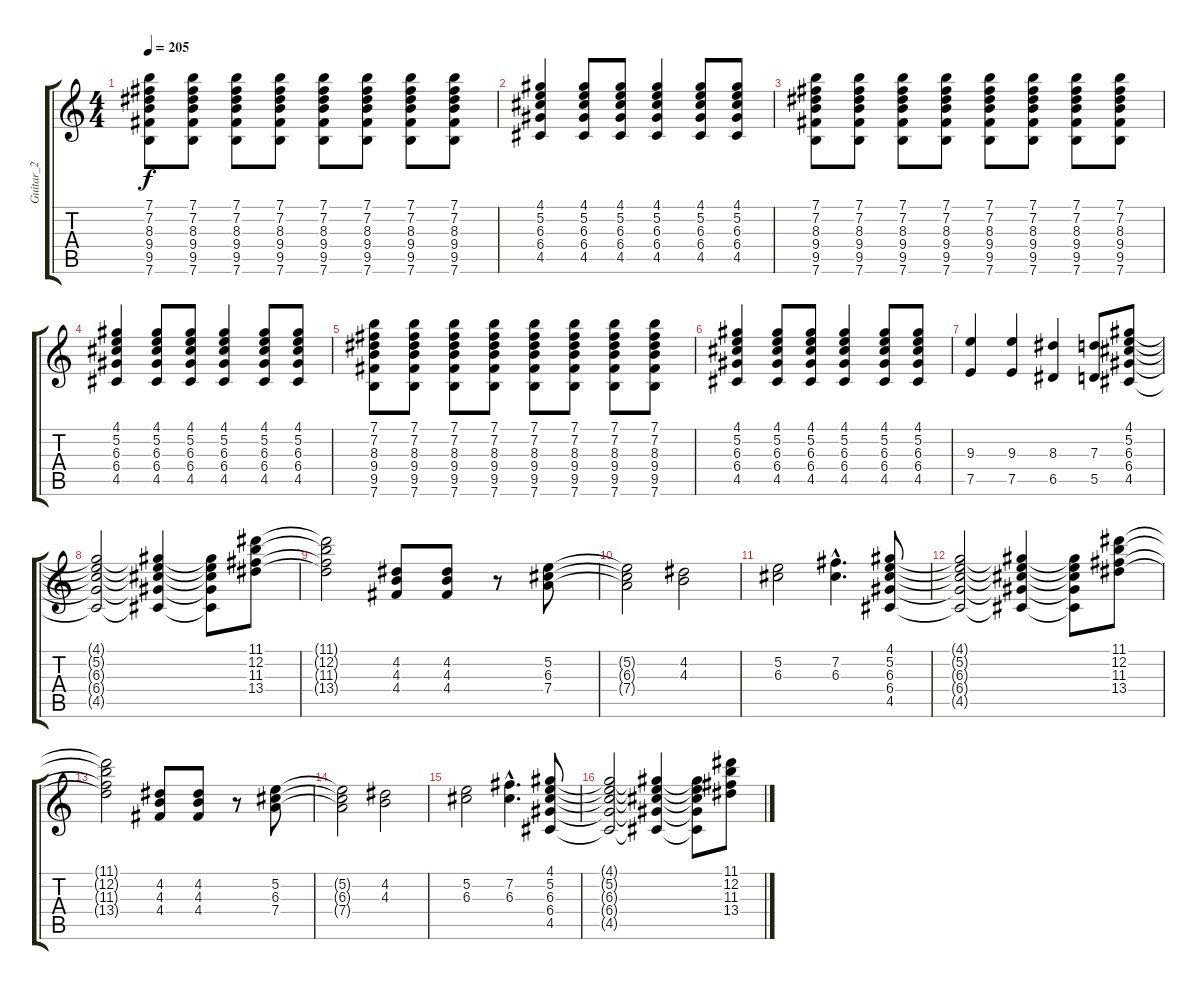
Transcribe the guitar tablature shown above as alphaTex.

\track ("Guitar_2" "Guitar_2") {instrument distortionguitar}
\staff {score tabs}
\tuning (E4 B3 G3 D3 A2 E2) {hide}
\ts (4 4)
\tempo 205
\clef g2
\ks c
(7.1 7.2 8.3 9.4 9.5 7.6).8{dy f} (7.1 7.2 8.3 9.4 9.5 7.6).8 (7.1 7.2 8.3 9.4 9.5 7.6).8 (7.1 7.2 8.3 9.4 9.5 7.6).8 (7.1 7.2 8.3 9.4 9.5 7.6).8 (7.1 7.2 8.3 9.4 9.5 7.6).8 (7.1 7.2 8.3 9.4 9.5 7.6).8 (7.1 7.2 8.3 9.4 9.5 7.6).8 |
(4.1 5.2 6.3 6.4 4.5).4 (4.1 5.2 6.3 6.4 4.5).8 (4.1 5.2 6.3 6.4 4.5).8 (4.1 5.2 6.3 6.4 4.5).4 (4.1 5.2 6.3 6.4 4.5).8 (4.1 5.2 6.3 6.4 4.5).8 |
(7.1 7.2 8.3 9.4 9.5 7.6).8 (7.1 7.2 8.3 9.4 9.5 7.6).8 (7.1 7.2 8.3 9.4 9.5 7.6).8 (7.1 7.2 8.3 9.4 9.5 7.6).8 (7.1 7.2 8.3 9.4 9.5 7.6).8 (7.1 7.2 8.3 9.4 9.5 7.6).8 (7.1 7.2 8.3 9.4 9.5 7.6).8 (7.1 7.2 8.3 9.4 9.5 7.6).8 |
(4.1 5.2 6.3 6.4 4.5).4 (4.1 5.2 6.3 6.4 4.5).8 (4.1 5.2 6.3 6.4 4.5).8 (4.1 5.2 6.3 6.4 4.5).4 (4.1 5.2 6.3 6.4 4.5).8 (4.1 5.2 6.3 6.4 4.5).8 |
(7.1 7.2 8.3 9.4 9.5 7.6).8 (7.1 7.2 8.3 9.4 9.5 7.6).8 (7.1 7.2 8.3 9.4 9.5 7.6).8 (7.1 7.2 8.3 9.4 9.5 7.6).8 (7.1 7.2 8.3 9.4 9.5 7.6).8 (7.1 7.2 8.3 9.4 9.5 7.6).8 (7.1 7.2 8.3 9.4 9.5 7.6).8 (7.1 7.2 8.3 9.4 9.5 7.6).8 |
(4.1 5.2 6.3 6.4 4.5).4 (4.1 5.2 6.3 6.4 4.5).8 (4.1 5.2 6.3 6.4 4.5).8 (4.1 5.2 6.3 6.4 4.5).4 (4.1 5.2 6.3 6.4 4.5).8 (4.1 5.2 6.3 6.4 4.5).8 |
(9.3 7.5).4 (9.3 7.5).4 (8.3 6.5).4 (7.3 5.5).8 (4.1 5.2 6.3 6.4 4.5).8 |
(4.1{t} 5.2{t} 6.3{t} 6.4{t} 4.5{t}).2 (4.1{t} 5.2{t} 6.3{t} 6.4{t} 4.5{t}).4 (4.1{t} 5.2{t} 6.3{t} 6.4{t} 4.5{t}).8 (11.1 12.2 11.3 13.4).8 |
(11.1{t} 12.2{t} 11.3{t} 13.4{t}).2 (4.2 4.3 4.4).8 (4.2 4.3 4.4).8 r.8 (5.2 6.3 7.4).8 |
(5.2{t} 6.3{t} 7.4{t}).2 (4.2 4.3).2 |
(5.2 6.3).2 (7.2{hac} 6.3{hac}).4{d} (4.1 5.2 6.3 6.4 4.5).8 |
(4.1{t} 5.2{t} 6.3{t} 6.4{t} 4.5{t}).2 (4.1{t} 5.2{t} 6.3{t} 6.4{t} 4.5{t}).4 (4.1{t} 5.2{t} 6.3{t} 6.4{t} 4.5{t}).8 (11.1 12.2 11.3 13.4).8 |
(11.1{t} 12.2{t} 11.3{t} 13.4{t}).2 (4.2 4.3 4.4).8 (4.2 4.3 4.4).8 r.8 (5.2 6.3 7.4).8 |
(5.2{t} 6.3{t} 7.4{t}).2 (4.2 4.3).2 |
(5.2 6.3).2 (7.2{hac} 6.3{hac}).4{d} (4.1 5.2 6.3 6.4 4.5).8 |
(4.1{t} 5.2{t} 6.3{t} 6.4{t} 4.5{t}).2 (4.1{t} 5.2{t} 6.3{t} 6.4{t} 4.5{t}).4 (4.1{t} 5.2{t} 6.3{t} 6.4{t} 4.5{t}).8 (11.1 12.2 11.3 13.4).8
